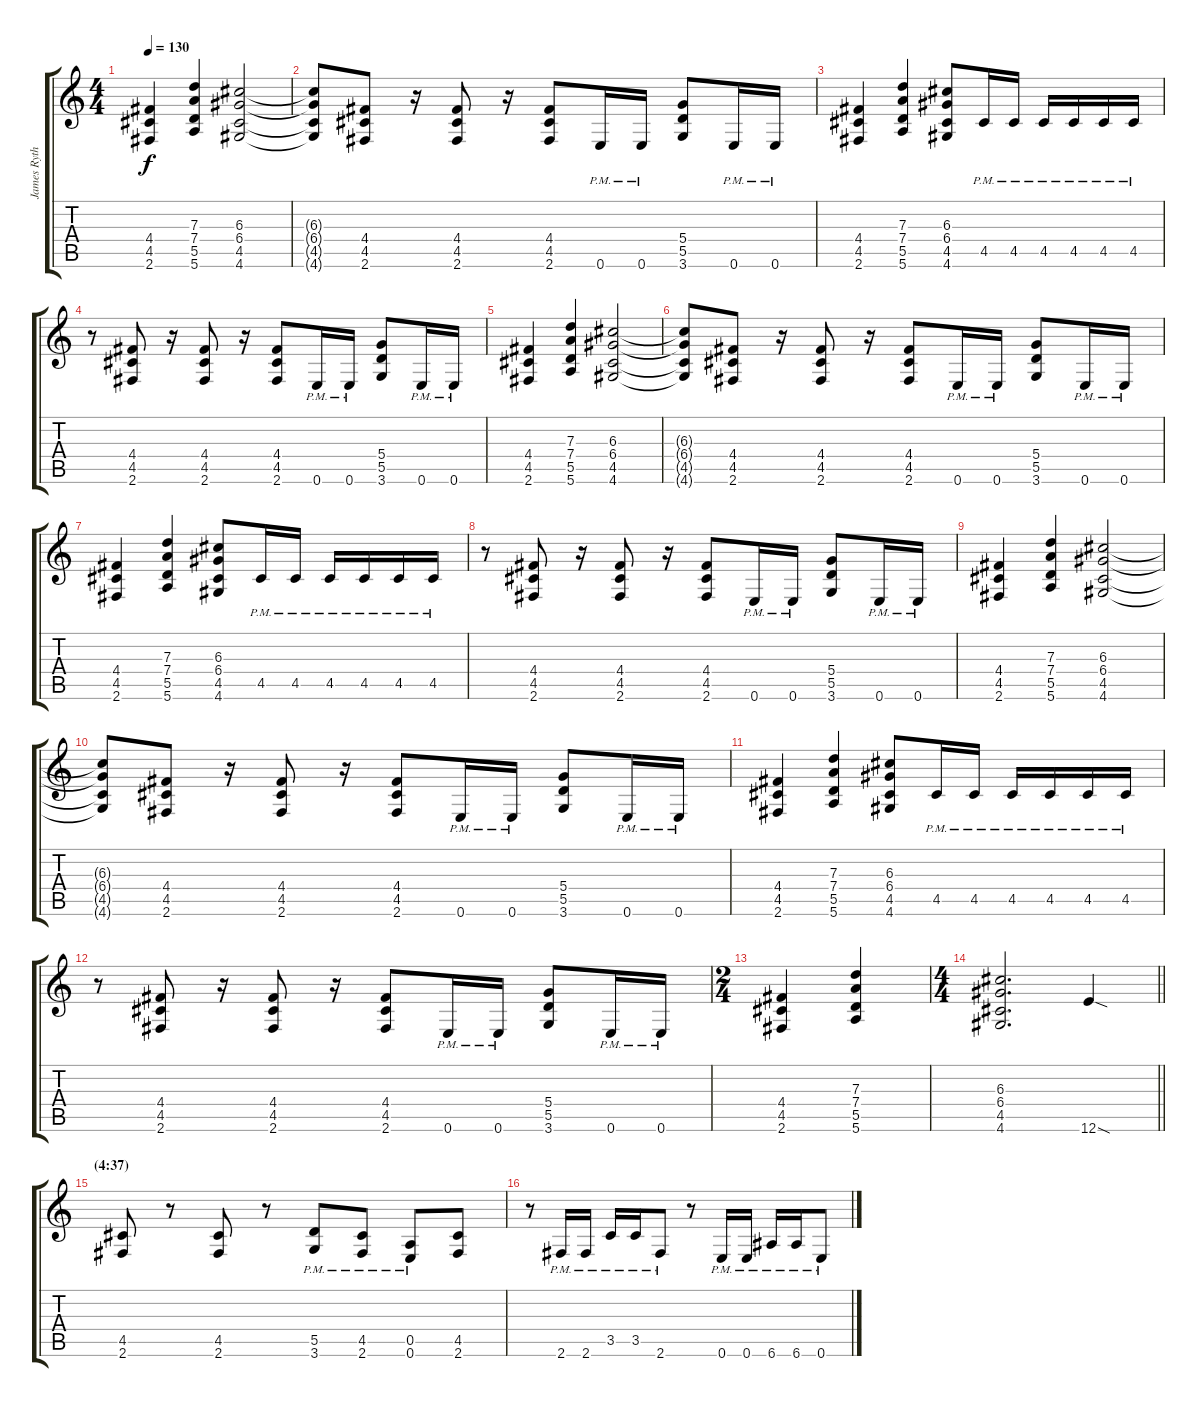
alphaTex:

\track ("James Ryth." "James Ryth") {instrument distortionguitar}
\staff {score tabs}
\tuning (E4 B3 G3 D3 A2 E2) {hide}
\ts (4 4)
\tempo 130
\clef g2
\ks c
(4.4 4.5 2.6).4{dy f} (7.3 7.4 5.5 5.6).4 (6.3 6.4 4.5 4.6).2 |
(6.3{t} 6.4{t} 4.5{t} 4.6{t}).8 (4.4 4.5 2.6).8 r.16 (4.4 4.5 2.6).8 r.16 (4.4 4.5 2.6).8 0.6{pm}.16 0.6{pm}.16 (5.4 5.5 3.6).8 0.6{pm}.16 0.6{pm}.16 |
(4.4 4.5 2.6).4 (7.3 7.4 5.5 5.6).4 (6.3 6.4 4.5 4.6).8 4.5{pm}.16 4.5{pm}.16 4.5{pm}.16 4.5{pm}.16 4.5{pm}.16 4.5{pm}.16 |
r.8 (4.4 4.5 2.6).8 r.16 (4.4 4.5 2.6).8 r.16 (4.4 4.5 2.6).8 0.6{pm}.16 0.6{pm}.16 (5.4 5.5 3.6).8 0.6{pm}.16 0.6{pm}.16 |
(4.4 4.5 2.6).4 (7.3 7.4 5.5 5.6).4 (6.3 6.4 4.5 4.6).2 |
(6.3{t} 6.4{t} 4.5{t} 4.6{t}).8 (4.4 4.5 2.6).8 r.16 (4.4 4.5 2.6).8 r.16 (4.4 4.5 2.6).8 0.6{pm}.16 0.6{pm}.16 (5.4 5.5 3.6).8 0.6{pm}.16 0.6{pm}.16 |
(4.4 4.5 2.6).4 (7.3 7.4 5.5 5.6).4 (6.3 6.4 4.5 4.6).8 4.5{pm}.16 4.5{pm}.16 4.5{pm}.16 4.5{pm}.16 4.5{pm}.16 4.5{pm}.16 |
r.8 (4.4 4.5 2.6).8 r.16 (4.4 4.5 2.6).8 r.16 (4.4 4.5 2.6).8 0.6{pm}.16 0.6{pm}.16 (5.4 5.5 3.6).8 0.6{pm}.16 0.6{pm}.16 |
(4.4 4.5 2.6).4 (7.3 7.4 5.5 5.6).4 (6.3 6.4 4.5 4.6).2 |
(6.3{t} 6.4{t} 4.5{t} 4.6{t}).8 (4.4 4.5 2.6).8 r.16 (4.4 4.5 2.6).8 r.16 (4.4 4.5 2.6).8 0.6{pm}.16 0.6{pm}.16 (5.4 5.5 3.6).8 0.6{pm}.16 0.6{pm}.16 |
(4.4 4.5 2.6).4 (7.3 7.4 5.5 5.6).4 (6.3 6.4 4.5 4.6).8 4.5{pm}.16 4.5{pm}.16 4.5{pm}.16 4.5{pm}.16 4.5{pm}.16 4.5{pm}.16 |
r.8 (4.4 4.5 2.6).8 r.16 (4.4 4.5 2.6).8 r.16 (4.4 4.5 2.6).8 0.6{pm}.16 0.6{pm}.16 (5.4 5.5 3.6).8 0.6{pm}.16 0.6{pm}.16 |
\ts (2 4)
(4.4 4.5 2.6).4 (7.3 7.4 5.5 5.6).4 |
\ts (4 4)
\barLineRight lightlight
(6.3 6.4 4.5 4.6).2{d} 12.6{sod}.4 |
\section ("" "(4:37)")
(4.5 2.6).8 r.8 (4.5 2.6).8 r.8 (5.5{pm} 3.6{pm}).8 (4.5{pm} 2.6{pm}).8 (0.5{pm} 0.6{pm}).8 (4.5 2.6).8 |
r.8 2.6{pm}.16 2.6{pm}.16 3.5{pm}.16 3.5{pm}.16 2.6{pm}.8 r.8 0.6{pm}.16 0.6{pm}.16 6.6{pm}.16 6.6{pm}.16 0.6{pm}.8
